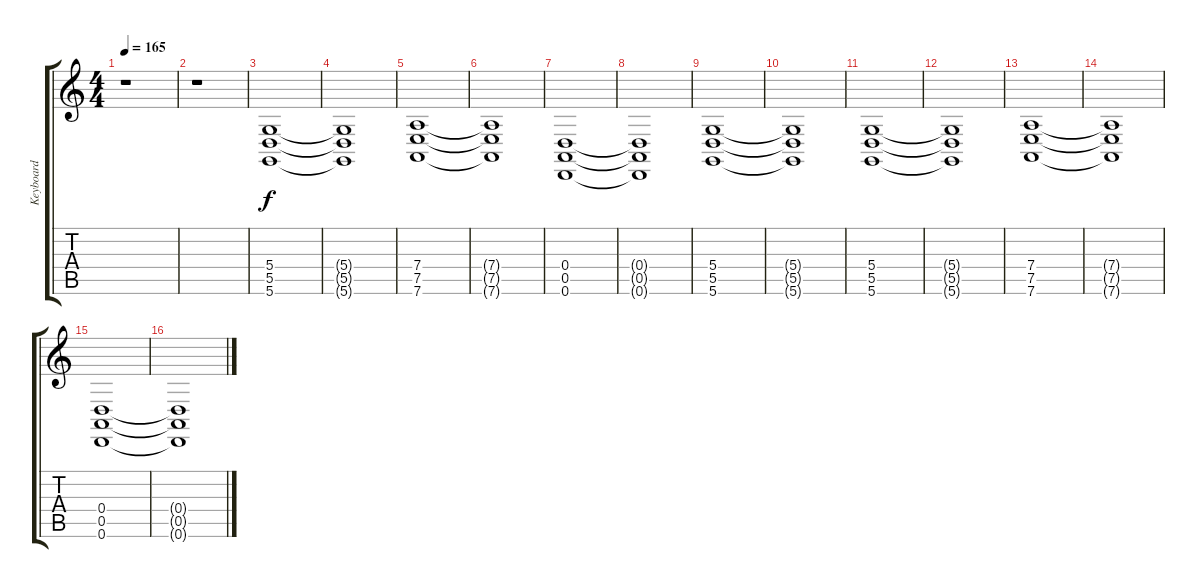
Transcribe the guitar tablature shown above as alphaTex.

\track ("Keyboard" "Keyboard") {instrument pad4choir}
\staff {score tabs}
\tuning (E4 B3 G3 D3 A2 D2) {hide}
\ts (4 4)
\tempo 165
\clef g2
\ks c
r.1{dy f} |
r.1 |
(5.4 5.5 5.6).1 |
(5.4{t} 5.5{t} 5.6{t}).1 |
(7.4 7.5 7.6).1 |
(7.4{t} 7.5{t} 7.6{t}).1 |
(0.4 0.5 0.6).1 |
(0.4{t} 0.5{t} 0.6{t}).1 |
(5.4 5.5 5.6).1 |
(5.4{t} 5.5{t} 5.6{t}).1 |
(5.4 5.5 5.6).1 |
(5.4{t} 5.5{t} 5.6{t}).1 |
(7.4 7.5 7.6).1 |
(7.4{t} 7.5{t} 7.6{t}).1 |
(0.4 0.5 0.6).1 |
(0.4{t} 0.5{t} 0.6{t}).1
